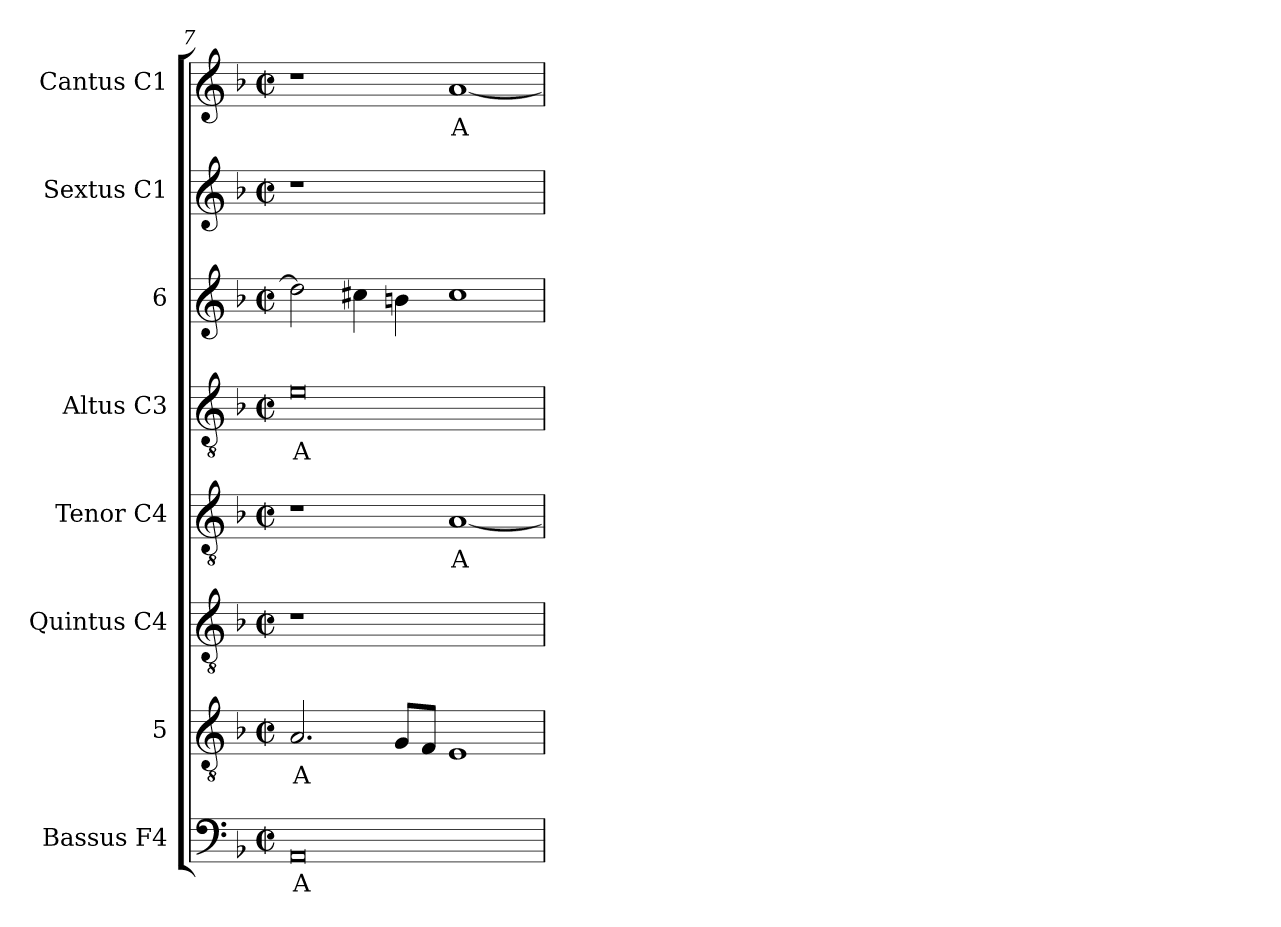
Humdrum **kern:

**kern	**text	**kern	**text	**kern	**kern	**text	**kern	**text	**kern	**text	**kern	**kern	**text
*part8	*part8	*part7	*part7	*part6	*part5	*part5	*part4	*part4	*part3	*part3	*part2	*part1	*part1
*staff8	*staff8	*staff7	*staff7	*staff6	*staff5	*staff5	*staff4	*staff4	*staff3	*staff3	*staff2	*staff1	*staff1
*I"Bassus  F4	*	*I"5	*	*I"Quintus  C4	*I"Tenor  C4	*	*I"Altus  C3	*	*I"6	*	*I"Sextus  C1	*I"Cantus  C1	*
*I'B	*	*	*	*	*I'T	*	*I'A	*	*	*	*	*I'C	*
*clefF4	*	*clefGv2	*	*clefGv2	*clefGv2	*	*clefGv2	*	*clefG2	*	*clefG2	*clefG2	*
*k[b-]	*	*k[b-]	*	*k[b-]	*k[b-]	*	*k[b-]	*	*k[b-]	*	*k[b-]	*k[b-]	*
*F:	*	*F:	*	*F:	*F:	*	*F:	*	*F:	*	*F:	*F:	*
*M2/2	*	*M2/2	*	*M2/2	*M2/2	*	*M2/2	*	*M2/2	*	*M2/2	*M2/2	*
*met(c|)	*	*met(c|)	*	*met(c|)	*met(c|)	*	*met(c|)	*	*met(c|)	*	*met(c|)	*met(c|)	*
=7	=7	=7	=7	=7	=7	=7	=7	=7	=7	=7	=7	=7	=7
!	!LO:LY:b:cj	!	!LO:LY:b:cj	!	!	!	!	!LO:LY:b:cj	!	!LO:LY:b:cj	!	!	!
0AA	A-	2.A/	A-	1r	1r	.	0e	A-	2dd\]	--	1r	1r	.
!	!	!	!	!	!	!	!	!	!	!LO:LY:b:cj	!	!	!
.	.	.	.	.	.	.	.	.	4cc#X\	--	.	.	.
!	!	!	!LO:LY:b:cj	!	!	!	!	!	!	!LO:LY:b:cj	!	!	!
.	.	8G/L	--	.	.	.	.	.	4bn\	--	.	.	.
!	!	!	!LO:LY:b:cj	!	!	!	!	!	!	!	!	!	!
.	.	8F/J	--	.	.	.	.	.	.	.	.	.	.
!	!	!	!LO:LY:b:cj	!	!	!LO:LY:b:cj	!	!	!	!LO:LY:b:cj	!	!	!LO:LY:b:cj
.	.	1E	--	1ryy	[<1A	A-	.	.	1cc#	--	1ryy	[<1a	A-
=	=	=	=	=	=	=	=	=	=	=	=	=	=
*-	*-	*-	*-	*-	*-	*-	*-	*-	*-	*-	*-	*-	*-
